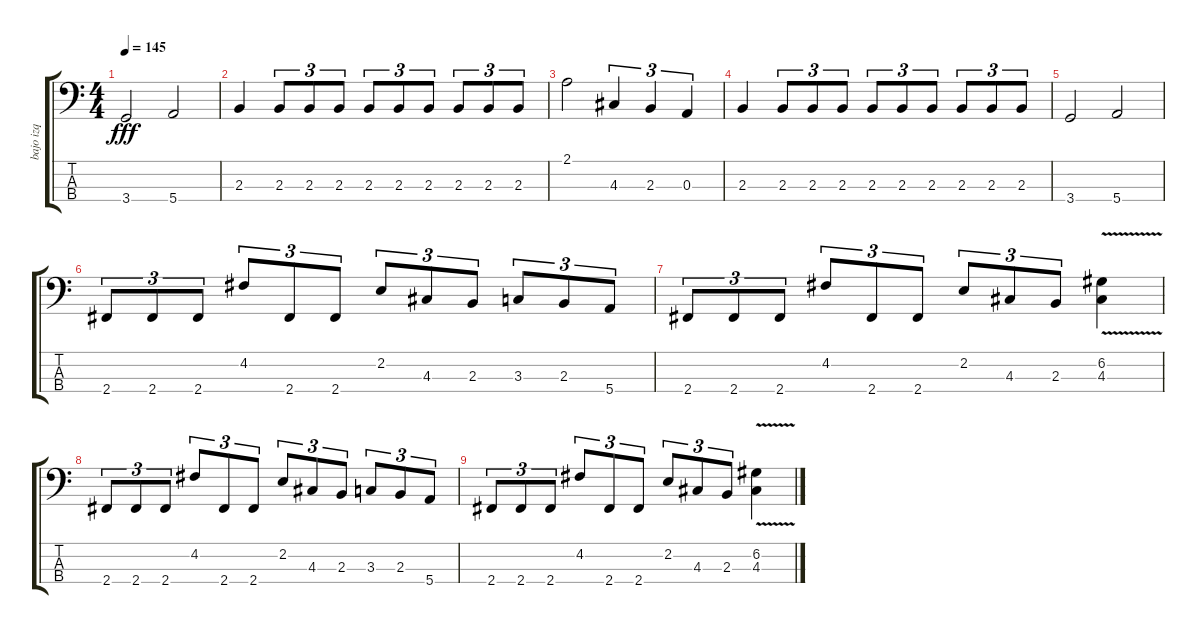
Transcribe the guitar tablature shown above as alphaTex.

\track ("bajo izq" "bajo izq") {instrument electricbasspick}
\staff {score tabs}
\tuning (G2 D2 A1 E1) {hide}
\ts (4 4)
\tempo 145
\clef f4
\ks c
3.4.2{dy fff} 5.4.2 |
2.3.4 2.3.8{tu (3 2)} 2.3.8{tu (3 2)} 2.3.8{tu (3 2)} 2.3.8{tu (3 2)} 2.3.8{tu (3 2)} 2.3.8{tu (3 2)} 2.3.8{tu (3 2)} 2.3.8{tu (3 2)} 2.3.8{tu (3 2)} |
2.1.2 4.3.4{tu (3 2)} 2.3.4{tu (3 2)} 0.3.4{tu (3 2)} |
2.3.4 2.3.8{tu (3 2)} 2.3.8{tu (3 2)} 2.3.8{tu (3 2)} 2.3.8{tu (3 2)} 2.3.8{tu (3 2)} 2.3.8{tu (3 2)} 2.3.8{tu (3 2)} 2.3.8{tu (3 2)} 2.3.8{tu (3 2)} |
3.4.2 5.4.2 |
2.4.8{tu (3 2)} 2.4.8{tu (3 2)} 2.4.8{tu (3 2)} 4.2.8{tu (3 2)} 2.4.8{tu (3 2)} 2.4.8{tu (3 2)} 2.2.8{tu (3 2)} 4.3.8{tu (3 2)} 2.3.8{tu (3 2)} 3.3.8{tu (3 2)} 2.3.8{tu (3 2)} 5.4.8{tu (3 2)} |
2.4.8{tu (3 2)} 2.4.8{tu (3 2)} 2.4.8{tu (3 2)} 4.2.8{tu (3 2)} 2.4.8{tu (3 2)} 2.4.8{tu (3 2)} 2.2.8{tu (3 2)} 4.3.8{tu (3 2)} 2.3.8{tu (3 2)} (6.2 4.3{v}).4 |
2.4.8{tu (3 2)} 2.4.8{tu (3 2)} 2.4.8{tu (3 2)} 4.2.8{tu (3 2)} 2.4.8{tu (3 2)} 2.4.8{tu (3 2)} 2.2.8{tu (3 2)} 4.3.8{tu (3 2)} 2.3.8{tu (3 2)} 3.3.8{tu (3 2)} 2.3.8{tu (3 2)} 5.4.8{tu (3 2)} |
2.4.8{tu (3 2)} 2.4.8{tu (3 2)} 2.4.8{tu (3 2)} 4.2.8{tu (3 2)} 2.4.8{tu (3 2)} 2.4.8{tu (3 2)} 2.2.8{tu (3 2)} 4.3.8{tu (3 2)} 2.3.8{tu (3 2)} (6.2 4.3{v}).4
